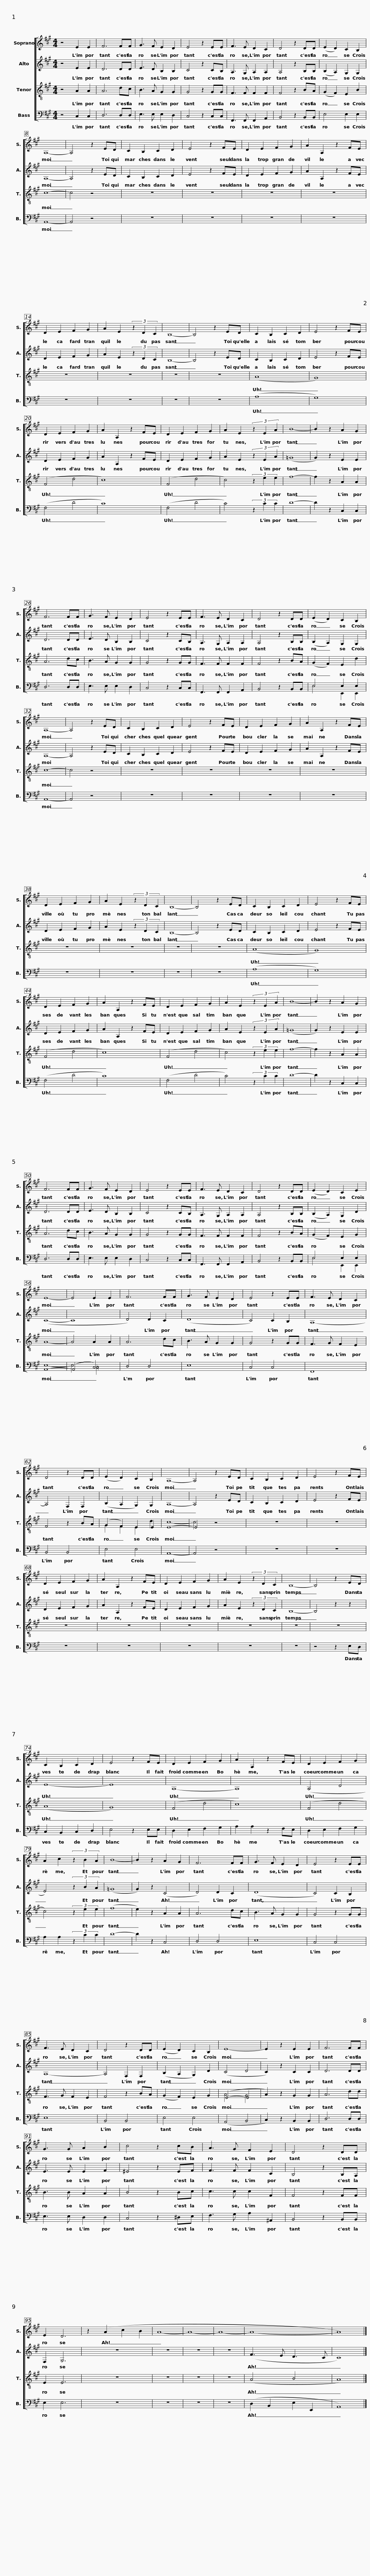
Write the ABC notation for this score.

X:1
%%score [ 1 2 ( 3 4 ) ( 5 6 ) ]
L:1/8
M:4/4
I:linebreak $
K:A
V:1 treble
V:2 treble
V:3 treble-8
V:4 treble-8
V:5 bass
V:6 bass
V:1
 z4 E2 E2 | F6 FF | G3 F E2 D2 | E4 z2 EE | F3 E D2 C2 | %5
 D4 z2 DD | (E2 D2) C2 B,2 | A,8- | A,4 z2 ED |$ C2 B,2 C2 D2 | %10
 E4 z2 FE | D2 E2 F2 G2 | A2 A,2 z2 FE | D2 E2 F2 G2 | A2 E2 (3z2 D2 C2 | %15
 B,8- | B,4 z2 ED | C2 B,2 C2 D2 |$ E4 z2 FE | D2 E2 F2 G2 | %20
 A2 A,2 z2 FE | D2 E2 F2 G2 | A2 E2 (3z2 E2 A2 | B8- | B2 z2 A2 G2 | %25
 F6 FF | G3 F E2 D2 |$ E4 z2 EE | F3 E D2 C2 | D4 z2 DD | %30
 (E2 D2) C2 B,2 | A,8- | A,4 z2 ED | C2 B,2 C2 D2 | E4 z2 FE | %35
 D2 E2 F2 G2 |$ A2 A,2 z2 FE | D2 E2 F2 G2 | A2 E2 (3z2 D2 C2 | B,8- | %40
 B,4 z2 ED | C2 B,2 C2 D2 | E4 z2 FE | D2 E2 F2 G2 | A2 A,2 z2 FE |$ %45
 D2 E2 F2 G2 | A2 E2 (3z2 E2 A2 | B8- | B2 z2 A2 G2 | F6 FF | %50
 G3 F E2 D2 | E4 z2 EE | F3 E D2 C2 | D4 z2 DD |$ (E2 D2) C2 E2 | %55
 E8- | E4 E2 E2 | F6 FF | G3 F E2 D2 | E4 z2 EE | %60
 F3 E D2 C2 | D4 z2 DD |$ (E2 D2) C2 B,2 | A,8- | A,4 z2 ED | %65
 C2 B,2 C2 D2 | E4 z2 FE | D2 E2 F2 G2 | A2 A,2 z2 FE | D2 E2 F2 G2 | %70
 A2 E2 (3z2 D2 C2 |$ B,8- | B,4 z2 ED | C2 B,2 C2 D2 | E4 z2 FE | %75
 D2 E2 F2 G2 | A2 A,2 z2 FE | D2 E2 F2 G2 | A2 c2 (3z2 B2 A2 | B8- |$ %80
 B2 z2 A2 G2 | F6 FF | G3 F E2 D2 | E4 z2 EE | F3 E D2 C2 | %85
 D4 z2 DD | (E2 D2) C2 B,2 | E8- |$ E2 z2 E2 E2 | F6 FF | %90
 G3 G A2 B2 | c4 z2 cB | A3 G F2 E2 | D4 z2 DD | E2 D6 | %95
 z2 (A2 c2 B2 | A8- | A8- | A8- |$ A8- | %100
 A8) |] %101
V:2
 z4 E2 E2 | D6 DD | E3 D B,2 B,2 | C4 z2 CB, | A,3 G, A,2 A,2 | %5
 A,4 z2 B,B, | (B,2 A,2) G,2 G,2 | A,8- | A,4 z2 ED |$ C2 B,2 C2 D2 | %10
 E4 z2 FE | D2 E2 F2 G2 | A2 A,2 z2 FE | D2 E2 F2 G2 | A2 E2 (3z2 D2 C2 | %15
 B,8- | B,4 z2 ED | C2 B,2 C2 D2 |$ E4 z2 FE | D2 E2 F2 G2 | %20
 A2 A,2 z2 FE | D2 E2 F2 G2 | A2 E2 (3z2 E2 A2 | (=G8 | G2) z2 E2 E2 | %25
 D6 DD | E3 D B,2 B,2 |$ C4 z2 CB, | A,3 G, A,2 A,2 | A,4 z2 B,B, | %30
 (B,2 A,2) G,2 G,2 | A,8- | A,4 z2 ED | C2 B,2 C2 D2 | E4 z2 FE | %35
 D2 E2 F2 G2 |$ A2 A,2 z2 FE | D2 E2 F2 G2 | A2 E2 (3z2 D2 C2 | B,8- | %40
 B,4 z2 ED | C2 B,2 C2 D2 | E4 z2 FE | D2 E2 F2 G2 | A2 A,2 z2 FE |$ %45
 D2 E2 F2 G2 | A2 E2 (3z2 E2 A2 | (=G8 | G2) z2 E2 E2 | D6 DD | %50
 E3 D B,2 B,2 | C4 z2 CB, | A,3 G, A,2 A,2 | A,4 z2 B,B, |$ (B,2 A,2) G,2 D2 | %55
 (C8- | C8 | D4) D2 C2 | (D8 | C4) C2 B,2 | %60
 A,8- | A,4 F,2 F,2 |$ (B,2 A,2 G,2) G,2 | A,8- | A,4 z2 ED | %65
 C2 B,2 C2 D2 | E4 z2 FE | D2 E2 F2 G2 | A2 A,2 z2 FE | D2 E2 F2 G2 | %70
 A2 E2 (3z2 D2 C2 |$ B,8- | B,4 z2 z2 | E8- | E8 | %75
 A,8- | A,8 | (A,4 D4 | E4) (3z2 B2 A2 | (=G8 |$ %80
 G2) z2 (C4 | D4) D2 C2 | (D8 | C4) C2 B,2 | A,8- | %85
 A,4 F,2 F,2 | (B,2 A,2 G,2) D2 | (C4 D4 |$ C2) z2 C2 C2 | D6 DD | %90
 E3 E E2 F2 | ^E4 z2 EF | F3 F F2 C2 | B,4 z2 B,A, | F,2 G,6 | %95
 z8 | z8 | z8 | z8 |$ (F3 E D3 C | %100
 C8) |] %101
V:3
 z4 A2 A2 | A6 dc | B3 A G2 G2 | G4 z2 GG | F3 F F2 F2 | %5
 F4 z2 BA | (G2 F2) E2 B2 | c8- | c4 z4 |$ z8 | %10
 z8 | z8 | z8 | z8 | z8 | %15
 z8 | z8 | (A8 |$ G8) | (F4 d4 | %20
 c8) | (F4 d4 | c4) (3z2 e2 e2 | f8- | f2 z2 A2 A2 | %25
 A6 dc | B3 A G2 G2 |$ G4 z2 GG | F3 F F2 F2 | F4 z2 BA | %30
 (G2 F2) E2 d2 | c8- | c4 z4 | z8 | z8 | %35
 z8 |$ z8 | z8 | z8 | z8 | %40
 z8 | (A8 | G8) | (F4 d4 | c8) |$ %45
 (F4 d4 | c4) (3z2 e2 e2 | f8- | f2 z2 A2 A2 | A6 dc | %50
 B3 A G2 G2 | G4 z2 GG | F3 F F2 F2 | F4 z2 BA |$ (G2 F2) E2 G2 | %55
 A8- | A4 A2 A2 | A6 dc | B3 A G2 G2 | G4 z2 GG | %60
 F3 G F2 E2 | F4 z2 BA |$ (G2 F2) E2 E2 | E8- | E4 z4 | %65
 z8 | z8 | z8 | z8 | z8 | %70
 z8 |$ z8 | z8 | (A8 | G8) | %75
 (F4 d4 | c8) | (F4 d4 | c4) (3z2 e2 e2 | (f8 |$ %80
 e2) z2 A2 A2 | A6 dc | B3 A G2 G2 | G4 z2 GG | F3 G F2 E2 | %85
 F4 z2 BA | (G2 F2) E2 G2 | (E4- E4 |$ A2) z2 G2 G2 | A6 dd | %90
 B3 B A2 A2 | B4 z2 Bc | c3 c c2 F2 | F4 z2 FF | E2 E6 | %95
 z8 | z8 | z8 | z8 |$ (A4 B4 | %100
 A8) |] %101
V:4
 x8 | x8 | x8 | x8 | x8 | %5
 x8 | x8 | x8 | x8 |$ x8 | %10
 x8 | x8 | x8 | x8 | x8 | %15
 x8 | x8 | x8 |$ x8 | x8 | %20
 x8 | x8 | x8 | x8 | x8 | %25
 x8 | x8 |$ x8 | x8 | x8 | %30
 x8 | x8 | x8 | x8 | x8 | %35
 x8 |$ x8 | x8 | x8 | x8 | %40
 x8 | x8 | x8 | x8 | x8 |$ %45
 x8 | x8 | x8 | x8 | x8 | %50
 x8 | x8 | x8 | x8 |$ x8 | %55
 x8 | x8 | x8 | x8 | x8 | %60
 x8 | x8 |$ G2 F2 E2 d2 | c8- | c4 z4 | %65
 x8 | x8 | x8 | x8 | x8 | %70
 x8 |$ x8 | x8 | x8 | x8 | %75
 x8 | x8 | x8 | x8 | x8 |$ %80
 x8 | x8 | x8 | x8 | x8 | %85
 x8 | x8 | A4 G4 |$ x8 | x8 | %90
 x8 | x8 | x8 | x8 | x8 | %95
 x8 | x8 | x8 | x8 |$ x8 | %100
 x8 |] %101
V:5
 z4 C,2 C,2 | D,6 D,D, | E,3 E, E,2 D,2 | C,4 z2 C,C, | F,,3 F,, F,,2 A,,2 | %5
 B,,4 z2 B,,B,, | E,4 E,2 E,2 | A,,8- | A,,4 z4 |$ z8 | %10
 z8 | z8 | z8 | z8 | z8 | %15
 z8 | z8 | (A,8 |$ G,8) | (F,4 D4 | %20
 C8) | (F,4 D4 | C4) (3z2 C2 C2 | D8- | D2 z2 C,2 C,2 | %25
 D,6 D,D, | E,3 E, E,2 D,2 |$ C,4 z2 C,C, | F,,3 F,, F,,2 A,,2 | B,,4 z2 B,,B,, | %30
 E,4 E,2 E,2 | A,,8- | A,,4 z4 | z8 | z8 | %35
 z8 |$ z8 | z8 | z8 | z8 | %40
 z8 | (A,8 | G,8) | (F,4 D4 | C8) |$ %45
 (F,4 D4 | C4) (3z2 C2 C2 | D8- | D2 z2 C,2 C,2 | D,6 D,D, | %50
 E,3 E, E,2 D,2 | C,4 z2 C,C, | F,,3 F,, F,,2 A,,2 | B,,4 z2 B,,B,, |$ E,4 E,2 E,2 | %55
 A,,8- | ((A,,4 C,4)) | D,4 D,4 | E,8 | C,4 C,4 | %60
 F,,8 | B,,4 B,,4 |$ E,4 E,4 | A,,8- | A,,4 z4 | %65
 z8 | z8 | z8 | z8 | z8 | %70
 z8 |$ z8 | z4 z2 E,D, | C,2 B,,2 C,2 D,2 | E,4 z2 E,E, | %75
 D,2 E,2 F,2 G,2 | A,2 A,2 z2 F,E, | D,2 E,2 F,2 G,2 | A,2 A,2 (3z2 C2 C2 | D8- |$ %80
 D2 z2 C,4 | D,4 D,4 | E,8 | C,4 C,4 | E,8 | %85
 B,,4 B,,4 | E,4 E,4 | (A,,4 B,,4 |$ C,2) z2 B,,2 B,,2 | D,6 D,D, | %90
 E,3 E, D,2 D,2 | C,4 z2 ^D,E, | F,3 G, A,2 ^A,,2 | B,,4 z2 B,,B,, | E,2 E,6 | %95
 z8 | z8 | z8 | z8 |$ (D,2 B,,2 E,2 E,,2 | %100
 A,,8) |] %101
V:6
 x8 | x8 | x8 | x8 | x8 | %5
 x8 | x8 | x8 | x8 |$ x8 | %10
 x8 | x8 | x8 | x8 | x8 | %15
 x8 | x8 | x8 |$ x8 | x8 | %20
 x8 | x8 | x8 | x8 | x8 | %25
 x8 | x8 |$ x8 | x8 | x8 | %30
 E,4 E,,2 E,,2 | x8 | x8 | x8 | x8 | %35
 x8 |$ x8 | x8 | x8 | x8 | %40
 x8 | x8 | x8 | x8 | x8 |$ %45
 x8 | x8 | x8 | x8 | x8 | %50
 x8 | x8 | x8 | x8 |$ E,4 E,,2 E,,2 | %55
 E,8- | E,4 =C,4 | x8 | x8 | x8 | %60
 x8 | x8 |$ x8 | x8 | x8 | %65
 x8 | x8 | x8 | x8 | x8 | %70
 x8 |$ x8 | x8 | x8 | x8 | %75
 x8 | x8 | x8 | x8 | x8 |$ %80
 x8 | x8 | x8 | x8 | x8 | %85
 x8 | x8 | x8 |$ x8 | x8 | %90
 x8 | x8 | x8 | x8 | x8 | %95
 x8 | x8 | x8 | x8 |$ x8 | %100
 x8 |] %101
